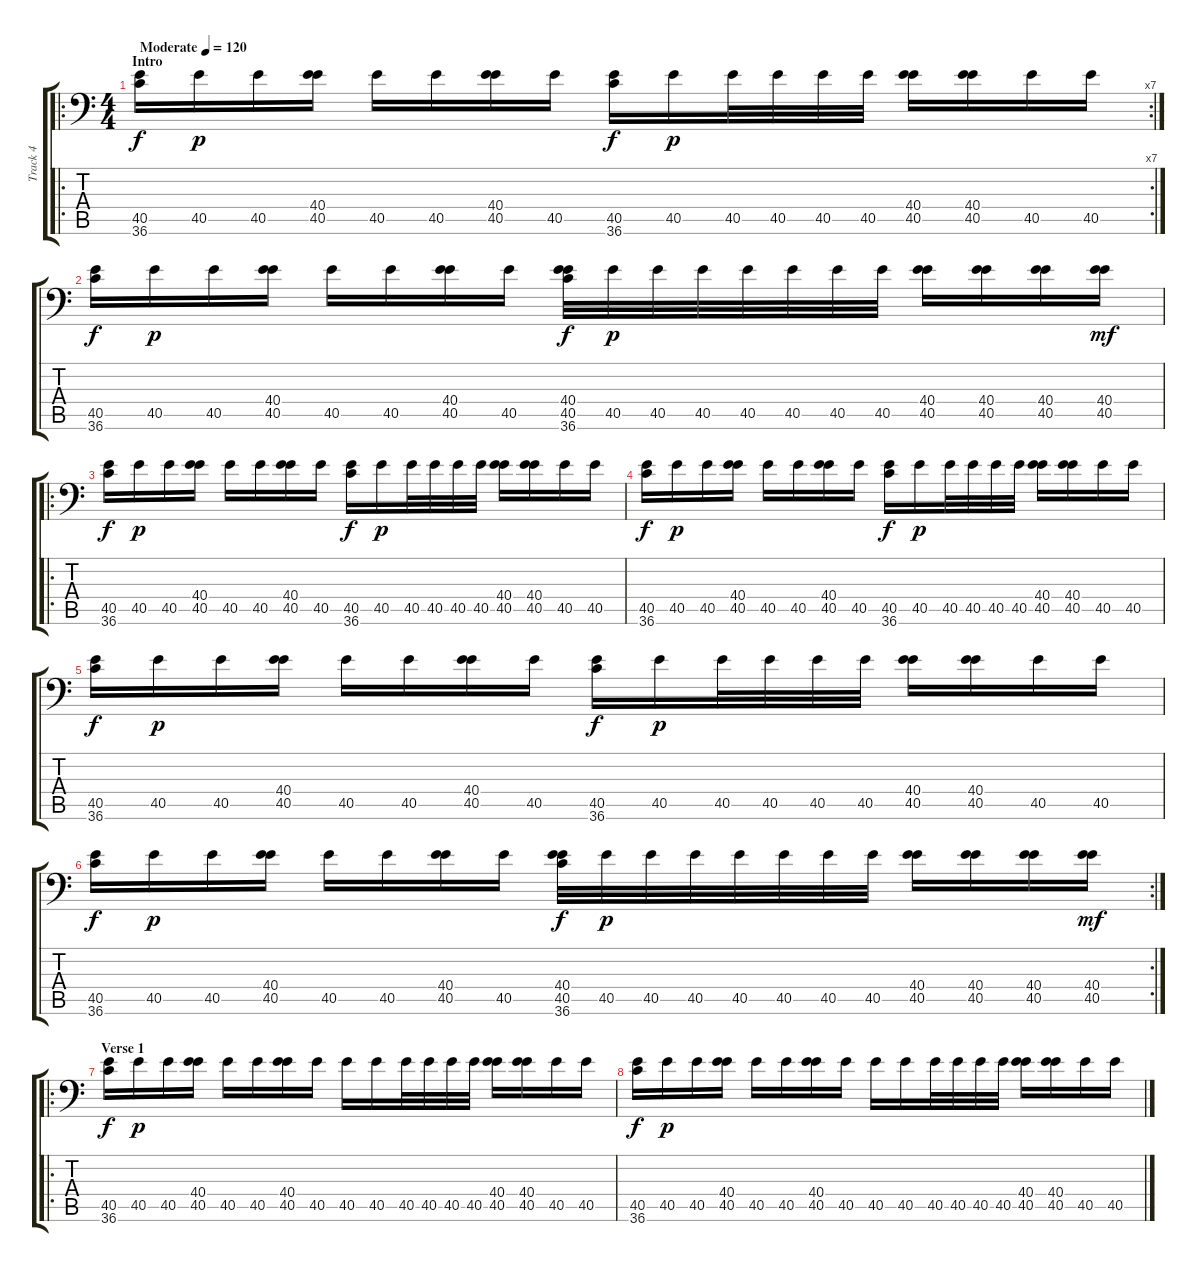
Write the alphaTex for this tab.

\track ("Track 4" "Track 4") {instrument acousticgrandpiano}
\staff {score tabs}
\tuning (C-1 C-1 C-1 C-1 C-1 C-1) {hide}
\ro
\rc 7
\ts (4 4)
\section ("" "Intro")
\tempo (120 "Moderate")
\clef f4
\ks c
(40.5 36.6).16{dy f instrument acousticgrandpiano} 40.5.16{dy p} 40.5.16 (40.4 40.5).16 40.5.16 40.5.16 (40.4 40.5).16 40.5.16 (40.5 36.6).16{dy f} 40.5.16{dy p} 40.5.32 40.5.32 40.5.32 40.5.32 (40.4 40.5).16 (40.4 40.5).16 40.5.16 40.5.16 |
(40.5 36.6).16{dy f} 40.5.16{dy p} 40.5.16 (40.4 40.5).16 40.5.16 40.5.16 (40.4 40.5).16 40.5.16 (40.4 40.5 36.6).32{dy f} 40.5.32{dy p} 40.5.32 40.5.32 40.5.32 40.5.32 40.5.32 40.5.32 (40.4 40.5).16 (40.4 40.5).16 (40.4 40.5).16 (40.4 40.5).16{dy mf} |
\ro
(40.5 36.6).16{dy f} 40.5.16{dy p} 40.5.16 (40.4 40.5).16 40.5.16 40.5.16 (40.4 40.5).16 40.5.16 (40.5 36.6).16{dy f} 40.5.16{dy p} 40.5.32 40.5.32 40.5.32 40.5.32 (40.4 40.5).16 (40.4 40.5).16 40.5.16 40.5.16 |
(40.5 36.6).16{dy f} 40.5.16{dy p} 40.5.16 (40.4 40.5).16 40.5.16 40.5.16 (40.4 40.5).16 40.5.16 (40.5 36.6).16{dy f} 40.5.16{dy p} 40.5.32 40.5.32 40.5.32 40.5.32 (40.4 40.5).16 (40.4 40.5).16 40.5.16 40.5.16 |
(40.5 36.6).16{dy f} 40.5.16{dy p} 40.5.16 (40.4 40.5).16 40.5.16 40.5.16 (40.4 40.5).16 40.5.16 (40.5 36.6).16{dy f} 40.5.16{dy p} 40.5.32 40.5.32 40.5.32 40.5.32 (40.4 40.5).16 (40.4 40.5).16 40.5.16 40.5.16 |
\rc 2
(40.5 36.6).16{dy f} 40.5.16{dy p} 40.5.16 (40.4 40.5).16 40.5.16 40.5.16 (40.4 40.5).16 40.5.16 (40.4 40.5 36.6).32{dy f} 40.5.32{dy p} 40.5.32 40.5.32 40.5.32 40.5.32 40.5.32 40.5.32 (40.4 40.5).16 (40.4 40.5).16 (40.4 40.5).16 (40.4 40.5).16{dy mf} |
\ro
\section ("" "Verse 1")
(40.5 36.6).16{dy f} 40.5.16{dy p} 40.5.16 (40.4 40.5).16 40.5.16 40.5.16 (40.4 40.5).16 40.5.16 40.5.16 40.5.16 40.5.32 40.5.32 40.5.32 40.5.32 (40.4 40.5).16 (40.4 40.5).16 40.5.16 40.5.16 |
(40.5 36.6).16{dy f} 40.5.16{dy p} 40.5.16 (40.4 40.5).16 40.5.16 40.5.16 (40.4 40.5).16 40.5.16 40.5.16 40.5.16 40.5.32 40.5.32 40.5.32 40.5.32 (40.4 40.5).16 (40.4 40.5).16 40.5.16 40.5.16
